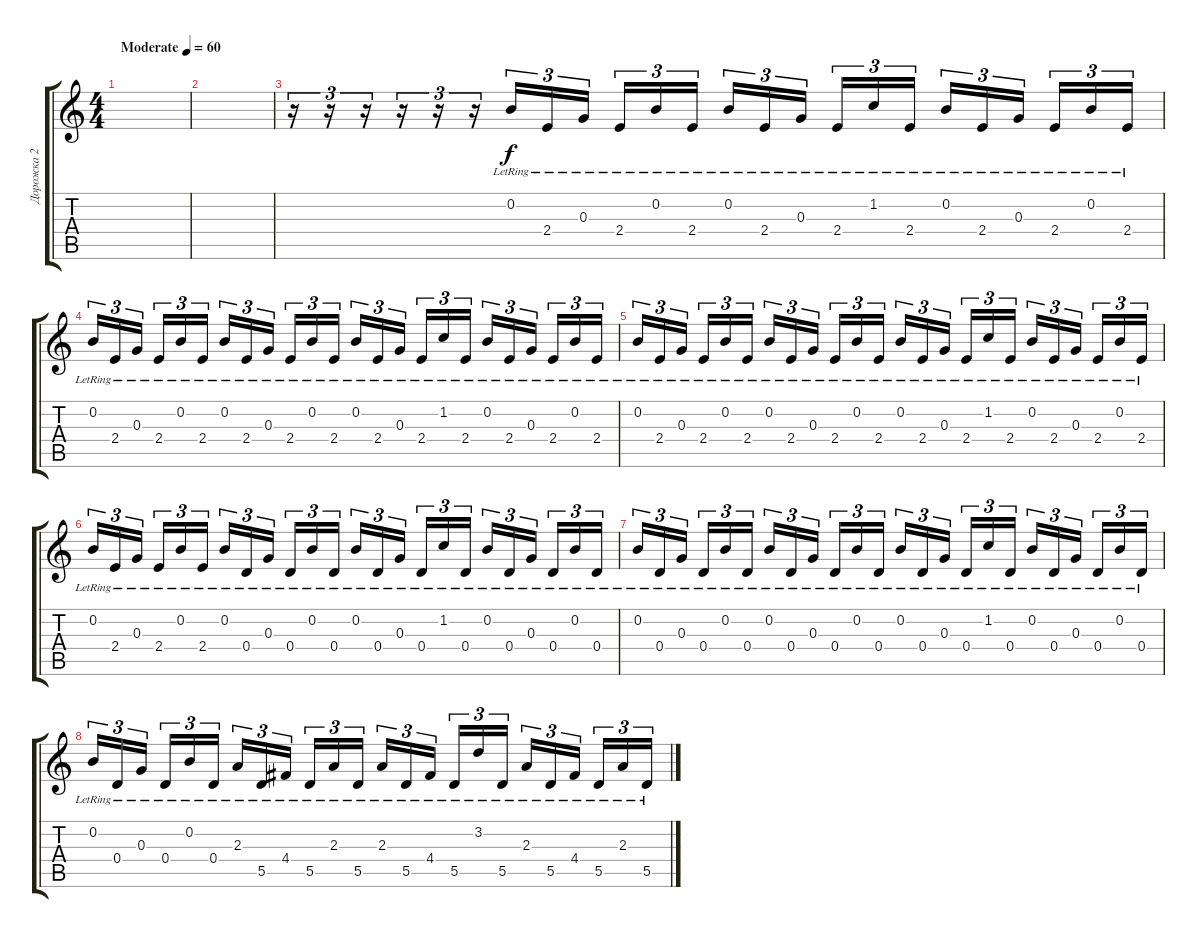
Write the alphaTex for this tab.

\track ("Дорожка 2" "Дорожка 2") {instrument acousticguitarsteel}
\staff {score tabs}
\tuning (E4 B3 G3 D3 A2 E2) {hide}
\ts (4 4)
\tempo (60 "Moderate")
\clef g2
\ks c
|
|
r.16{tu (3 2)} r.16{tu (3 2)} r.16{tu (3 2)} r.16{tu (3 2)} r.16{tu (3 2)} r.16{tu (3 2)} 0.2{lr}.16{tu (3 2)} 2.4{lr}.16{tu (3 2)} 0.3{lr}.16{tu (3 2) beam splitsecondary} 2.4{lr}.16{tu (3 2)} 0.2{lr}.16{tu (3 2)} 2.4{lr}.16{tu (3 2)} 0.2{lr}.16{tu (3 2)} 2.4{lr}.16{tu (3 2)} 0.3{lr}.16{tu (3 2) beam splitsecondary} 2.4{lr}.16{tu (3 2)} 1.2{lr}.16{tu (3 2)} 2.4{lr}.16{tu (3 2)} 0.2{lr}.16{tu (3 2)} 2.4{lr}.16{tu (3 2)} 0.3{lr}.16{tu (3 2) beam splitsecondary} 2.4{lr}.16{tu (3 2)} 0.2{lr}.16{tu (3 2)} 2.4{lr}.16{tu (3 2)} |
0.2{lr}.16{tu (3 2)} 2.4{lr}.16{tu (3 2)} 0.3{lr}.16{tu (3 2) beam splitsecondary} 2.4{lr}.16{tu (3 2)} 0.2{lr}.16{tu (3 2)} 2.4{lr}.16{tu (3 2)} 0.2{lr}.16{tu (3 2)} 2.4{lr}.16{tu (3 2)} 0.3{lr}.16{tu (3 2) beam splitsecondary} 2.4{lr}.16{tu (3 2)} 0.2{lr}.16{tu (3 2)} 2.4{lr}.16{tu (3 2)} 0.2{lr}.16{tu (3 2)} 2.4{lr}.16{tu (3 2)} 0.3{lr}.16{tu (3 2) beam splitsecondary} 2.4{lr}.16{tu (3 2)} 1.2{lr}.16{tu (3 2)} 2.4{lr}.16{tu (3 2)} 0.2{lr}.16{tu (3 2)} 2.4{lr}.16{tu (3 2)} 0.3{lr}.16{tu (3 2) beam splitsecondary} 2.4{lr}.16{tu (3 2)} 0.2{lr}.16{tu (3 2)} 2.4{lr}.16{tu (3 2)} |
0.2{lr}.16{tu (3 2)} 2.4{lr}.16{tu (3 2)} 0.3{lr}.16{tu (3 2) beam splitsecondary} 2.4{lr}.16{tu (3 2)} 0.2{lr}.16{tu (3 2)} 2.4{lr}.16{tu (3 2)} 0.2{lr}.16{tu (3 2)} 2.4{lr}.16{tu (3 2)} 0.3{lr}.16{tu (3 2) beam splitsecondary} 2.4{lr}.16{tu (3 2)} 0.2{lr}.16{tu (3 2)} 2.4{lr}.16{tu (3 2)} 0.2{lr}.16{tu (3 2)} 2.4{lr}.16{tu (3 2)} 0.3{lr}.16{tu (3 2) beam splitsecondary} 2.4{lr}.16{tu (3 2)} 1.2{lr}.16{tu (3 2)} 2.4{lr}.16{tu (3 2)} 0.2{lr}.16{tu (3 2)} 2.4{lr}.16{tu (3 2)} 0.3{lr}.16{tu (3 2) beam splitsecondary} 2.4{lr}.16{tu (3 2)} 0.2{lr}.16{tu (3 2)} 2.4{lr}.16{tu (3 2)} |
0.2{lr}.16{tu (3 2)} 2.4{lr}.16{tu (3 2)} 0.3{lr}.16{tu (3 2) beam splitsecondary} 2.4{lr}.16{tu (3 2)} 0.2{lr}.16{tu (3 2)} 2.4{lr}.16{tu (3 2)} 0.2{lr}.16{tu (3 2)} 0.4{lr}.16{tu (3 2)} 0.3{lr}.16{tu (3 2) beam splitsecondary} 0.4{lr}.16{tu (3 2)} 0.2{lr}.16{tu (3 2)} 0.4{lr}.16{tu (3 2)} 0.2{lr}.16{tu (3 2)} 0.4{lr}.16{tu (3 2)} 0.3{lr}.16{tu (3 2) beam splitsecondary} 0.4{lr}.16{tu (3 2)} 1.2{lr}.16{tu (3 2)} 0.4{lr}.16{tu (3 2)} 0.2{lr}.16{tu (3 2)} 0.4{lr}.16{tu (3 2)} 0.3{lr}.16{tu (3 2) beam splitsecondary} 0.4{lr}.16{tu (3 2)} 0.2{lr}.16{tu (3 2)} 0.4{lr}.16{tu (3 2)} |
0.2{lr}.16{tu (3 2)} 0.4{lr}.16{tu (3 2)} 0.3{lr}.16{tu (3 2) beam splitsecondary} 0.4{lr}.16{tu (3 2)} 0.2{lr}.16{tu (3 2)} 0.4{lr}.16{tu (3 2)} 0.2{lr}.16{tu (3 2)} 0.4{lr}.16{tu (3 2)} 0.3{lr}.16{tu (3 2) beam splitsecondary} 0.4{lr}.16{tu (3 2)} 0.2{lr}.16{tu (3 2)} 0.4{lr}.16{tu (3 2)} 0.2{lr}.16{tu (3 2)} 0.4{lr}.16{tu (3 2)} 0.3{lr}.16{tu (3 2) beam splitsecondary} 0.4{lr}.16{tu (3 2)} 1.2{lr}.16{tu (3 2)} 0.4{lr}.16{tu (3 2)} 0.2{lr}.16{tu (3 2)} 0.4{lr}.16{tu (3 2)} 0.3{lr}.16{tu (3 2) beam splitsecondary} 0.4{lr}.16{tu (3 2)} 0.2{lr}.16{tu (3 2)} 0.4{lr}.16{tu (3 2)} |
0.2{lr}.16{tu (3 2)} 0.4{lr}.16{tu (3 2)} 0.3{lr}.16{tu (3 2) beam splitsecondary} 0.4{lr}.16{tu (3 2)} 0.2{lr}.16{tu (3 2)} 0.4{lr}.16{tu (3 2)} 2.3{lr}.16{tu (3 2)} 5.5{lr}.16{tu (3 2)} 4.4{lr}.16{tu (3 2) beam splitsecondary} 5.5{lr}.16{tu (3 2)} 2.3{lr}.16{tu (3 2)} 5.5{lr}.16{tu (3 2)} 2.3{lr}.16{tu (3 2)} 5.5{lr}.16{tu (3 2)} 4.4{lr}.16{tu (3 2) beam splitsecondary} 5.5{lr}.16{tu (3 2)} 3.2{lr}.16{tu (3 2)} 5.5{lr}.16{tu (3 2)} 2.3{lr}.16{tu (3 2)} 5.5{lr}.16{tu (3 2)} 4.4{lr}.16{tu (3 2) beam splitsecondary} 5.5{lr}.16{tu (3 2)} 2.3{lr}.16{tu (3 2)} 5.5{lr}.16{tu (3 2)}
